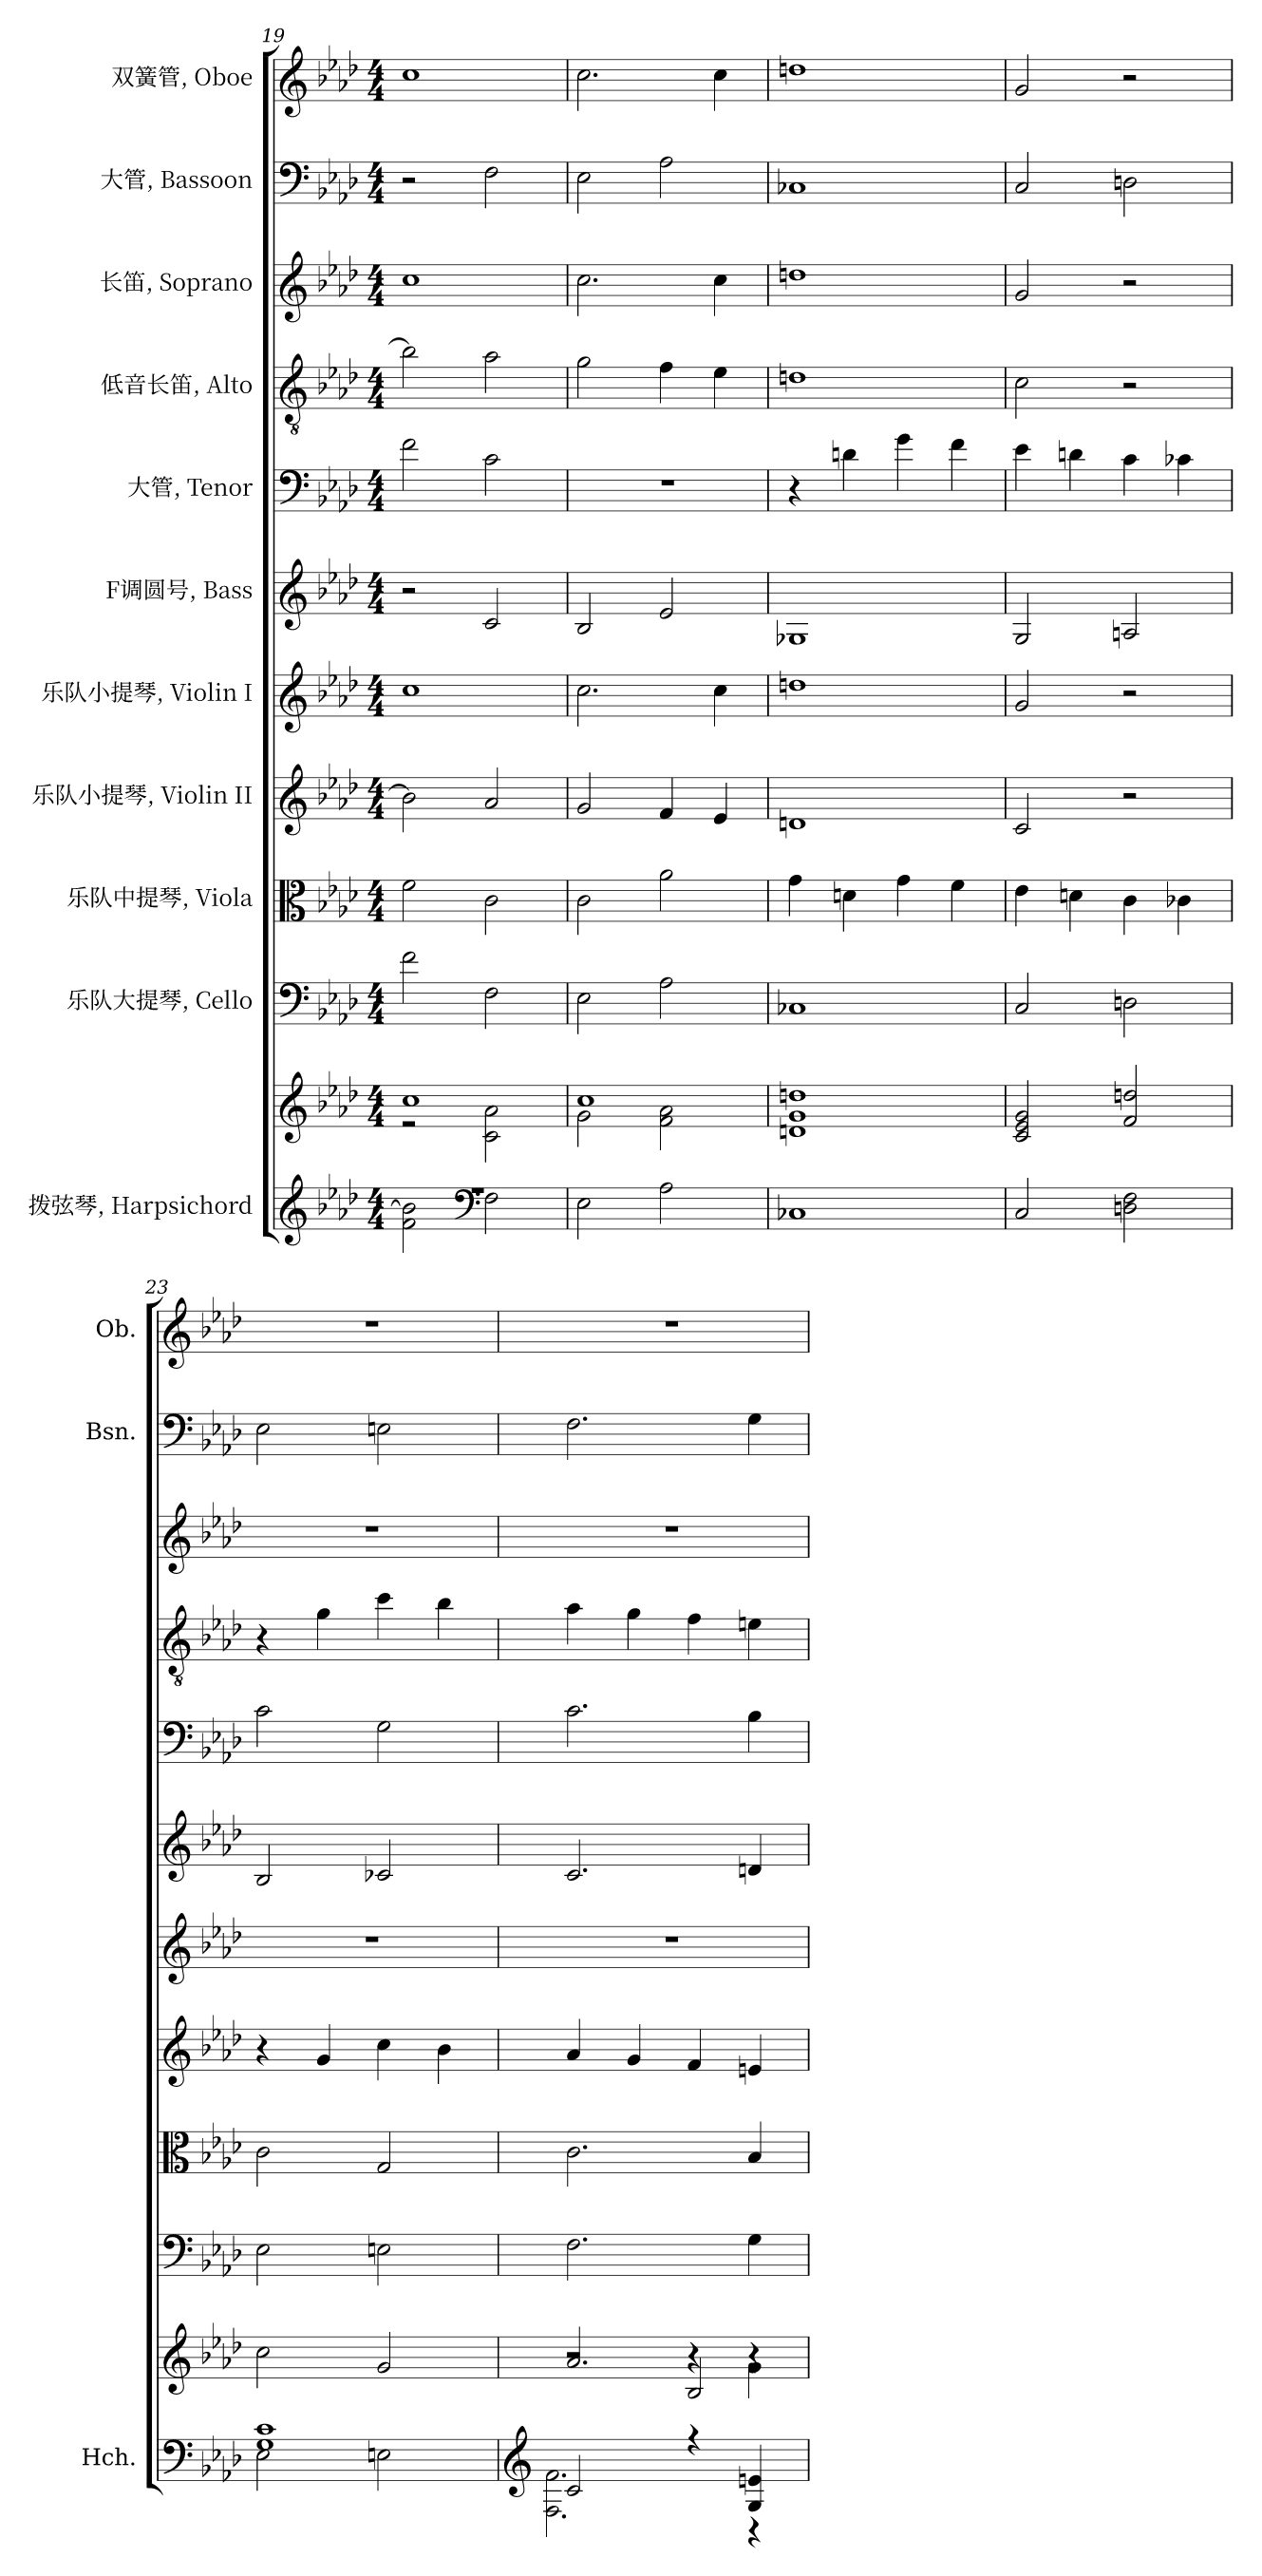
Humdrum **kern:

**kern	**kern	**kern	**kern	**kern	**kern	**kern	**kern	**kern	**kern	**kern	**kern
*part11	*part11	*part10	*part9	*part8	*part7	*part6	*part5	*part4	*part3	*part2	*part1
*staff12	*staff11	*staff10	*staff9	*staff8	*staff7	*staff6	*staff5	*staff4	*staff3	*staff2	*staff1
*I"拨弦琴, Harpsichord	*	*I"乐队大提琴, Cello	*I"乐队中提琴, Viola	*I"乐队小提琴, Violin II	*I"乐队小提琴, Violin I	*I"F调圆号, Bass	*I"大管, Tenor	*I"低音长笛, Alto	*I"长笛, Soprano	*I"大管, Bassoon	*I"双簧管, Oboe
*I'Hch.	*	*	*	*	*	*	*	*	*	*I'Bsn.	*I'Ob.
*clefG2	*clefG2	*clefF4	*clefC3	*clefG2	*clefG2	*clefG2	*clefF4	*clefGv2	*clefG2	*clefF4	*clefG2
*	*	*	*	*	*	*ITrd4c7	*	*	*	*	*
*k[b-e-a-d-]	*k[b-e-a-d-]	*k[b-e-a-d-]	*k[b-e-a-d-]	*k[b-e-a-d-]	*k[b-e-a-d-]	*k[b-e-a-d-g-]	*k[b-e-a-d-]	*k[b-e-a-d-]	*k[b-e-a-d-]	*k[b-e-a-d-]	*k[b-e-a-d-]
*M4/4	*M4/4	*M4/4	*M4/4	*M4/4	*M4/4	*M4/4	*M4/4	*M4/4	*M4/4	*M4/4	*M4/4
=19	=19	=19	=19	=19	=19	=19	=19	=19	=19	=19	=19
*^	*^	*	*	*	*	*	*	*	*	*	*
1r	2f\ 2b-\]	1cc	2r	2f\	2f\	2b-\]	1cc	2r	2f\	2b-\]	1cc	2r	1cc
*clefF4	*	*	*	*	*	*	*	*	*	*	*	*	*
.	2F\	.	2c\ 2a-\	2F\	2c\	2a-/	.	2F/	2c\	2a-\	.	2F\	.
*v	*v	*	*	*	*	*	*	*	*	*	*	*	*
=20	=20	=20	=20	=20	=20	=20	=20	=20	=20	=20	=20	=20
2E-\	1cc	2g\	2E-\	2c\	2g/	2.cc\	2E-/	1r	2g\	2.cc\	2E-\	2.cc\
2A-\	.	2f\ 2a-\	2A-\	2a-\	4f/	.	2A-/	.	4f\	.	2A-\	.
.	.	.	.	.	4e-/	4cc\	.	.	4e-\	4cc\	.	4cc\
*	*v	*v	*	*	*	*	*	*	*	*	*	*
=21	=21	=21	=21	=21	=21	=21	=21	=21	=21	=21	=21
1C-X	1dn 1g 1ddn	1C-X	4g\	1dn	1ddn	1C-X	4r	1dn	1ddn	1C-X	1ddn
.	.	.	4dn\	.	.	.	4dn\	.	.	.	.
.	.	.	4g\	.	.	.	4g\	.	.	.	.
.	.	.	4f\	.	.	.	4f\	.	.	.	.
!!LO:PB:g=z
=22	=22	=22	=22	=22	=22	=22	=22	=22	=22	=22	=22
2C/	2c/ 2e-/ 2g/	2C/	4e-\	2c/	2g/	2C/	4e-\	2c\	2g/	2C/	2g/
.	.	.	4dn\	.	.	.	4dn\	.	.	.	.
2Dn\ 2F\	2f/ 2ddn/	2Dn\	4c\	2r	2r	2Dn/	4c\	2r	2r	2Dn\	2r
.	.	.	4c-X\	.	.	.	4c-X\	.	.	.	.
=23	=23	=23	=23	=23	=23	=23	=23	=23	=23	=23	=23
*^	*	*	*	*	*	*	*	*	*	*	*
1G 1c	2E-\	2cc\	2E-\	2c\	4r	1r	2E-/	2c\	4r	1r	2E-\	1r
.	.	.	.	.	4g/	.	.	.	4g\	.	.	.
.	2En\	2g/	2En\	2G/	4cc\	.	2F-X/	2G\	4cc\	.	2En\	.
.	.	.	.	.	4b-\	.	.	.	4b-\	.	.	.
=24	=24	=24	=24	=24	=24	=24	=24	=24	=24	=24	=24	=24
*clefG2	*	*	*	*	*	*	*	*	*	*	*	*
*	*	*^	*	*	*	*	*	*	*	*	*	*
*	*	*	*^	*	*	*	*	*	*	*	*	*	*
2c/	2.F\ 2.f\	2.a-/	2r	2r	2.F\	2.c\	4a-/	1r	2.F/	2.c\	4a-\	1r	2.F\	1r
.	.	.	.	.	.	.	4g/	.	.	.	4g\	.	.	.
4r	.	.	4r	2B-/	.	.	4f/	.	.	.	4f\	.	.	.
4G/ 4en/	4r	4r	4g\	.	4G\	4B-/	4en/	.	4Gn/	4B-\	4en\	.	4G\	.
*v	*v	*	*	*	*	*	*	*	*	*	*	*	*	*
*	*v	*v	*v	*	*	*	*	*	*	*	*	*	*
=	=	=	=	=	=	=	=	=	=	=	=
*-	*-	*-	*-	*-	*-	*-	*-	*-	*-	*-	*-
